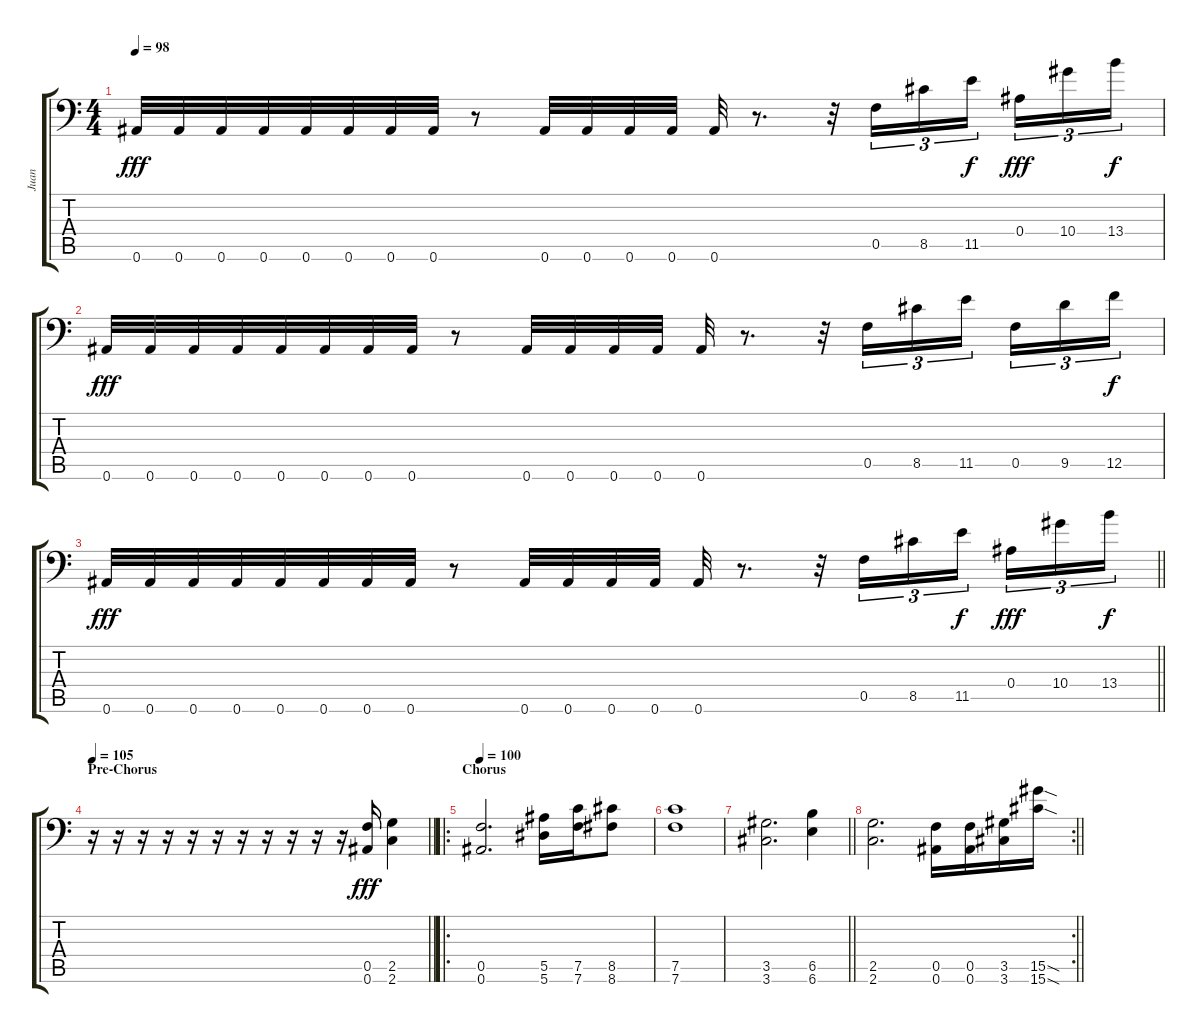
\track ("Juan" "Juan") {instrument overdrivenguitar}
\staff {score tabs}
\tuning (C4 G3 Eb3 Bb2 F2 Bb1) {hide}
\ts (4 4)
\tempo 98
\clef f4
\ks c
0.6.32{dy fff} 0.6.32 0.6.32 0.6.32 0.6.32 0.6.32 0.6.32 0.6.32 r.8 0.6.32 0.6.32 0.6.32 0.6.32 0.6.32 r.8{d} r.32 0.5.16{tu (3 2)} 8.5.16{tu (3 2)} 11.5.16{tu (3 2) dy f beam splitsecondary} 0.4.16{tu (3 2) dy fff} 10.4.16{tu (3 2)} 13.4.16{tu (3 2) dy f} |
0.6.32{dy fff} 0.6.32 0.6.32 0.6.32 0.6.32 0.6.32 0.6.32 0.6.32 r.8 0.6.32 0.6.32 0.6.32 0.6.32 0.6.32 r.8{d} r.32 0.5.16{tu (3 2)} 8.5.16{tu (3 2)} 11.5.16{tu (3 2) beam splitsecondary} 0.5.16{tu (3 2)} 9.5.16{tu (3 2)} 12.5.16{tu (3 2) dy f} |
\barLineRight lightlight
0.6.32{dy fff} 0.6.32 0.6.32 0.6.32 0.6.32 0.6.32 0.6.32 0.6.32 r.8 0.6.32 0.6.32 0.6.32 0.6.32 0.6.32 r.8{d} r.32 0.5.16{tu (3 2)} 8.5.16{tu (3 2)} 11.5.16{tu (3 2) dy f beam splitsecondary} 0.4.16{tu (3 2) dy fff} 10.4.16{tu (3 2)} 13.4.16{tu (3 2) dy f} |
\section ("" "Pre-Chorus")
\tempo 105
\barLineRight lightlight
r.16 r.16 r.16 r.16 r.16 r.16 r.16 r.16 r.16 r.16 r.16 (0.5 0.6).16{dy fff} (2.5 2.6).4 |
\ro
\section ("" "Chorus")
\tempo 100
(0.5 0.6).2{d} (5.5 5.6).16 (7.5 7.6).16 (8.5 8.6).8 |
(7.5 7.6).1 |
\barLineRight lightlight
(3.5 3.6).2{d} (6.5 6.6).4 |
\rc 2
\section ("" "")
\barLineRight lightlight
(2.5 2.6).2{d} (0.5 0.6).16 (0.5 0.6).16 (3.5 3.6).16 (15.5{sod} 15.6{sod}).16
